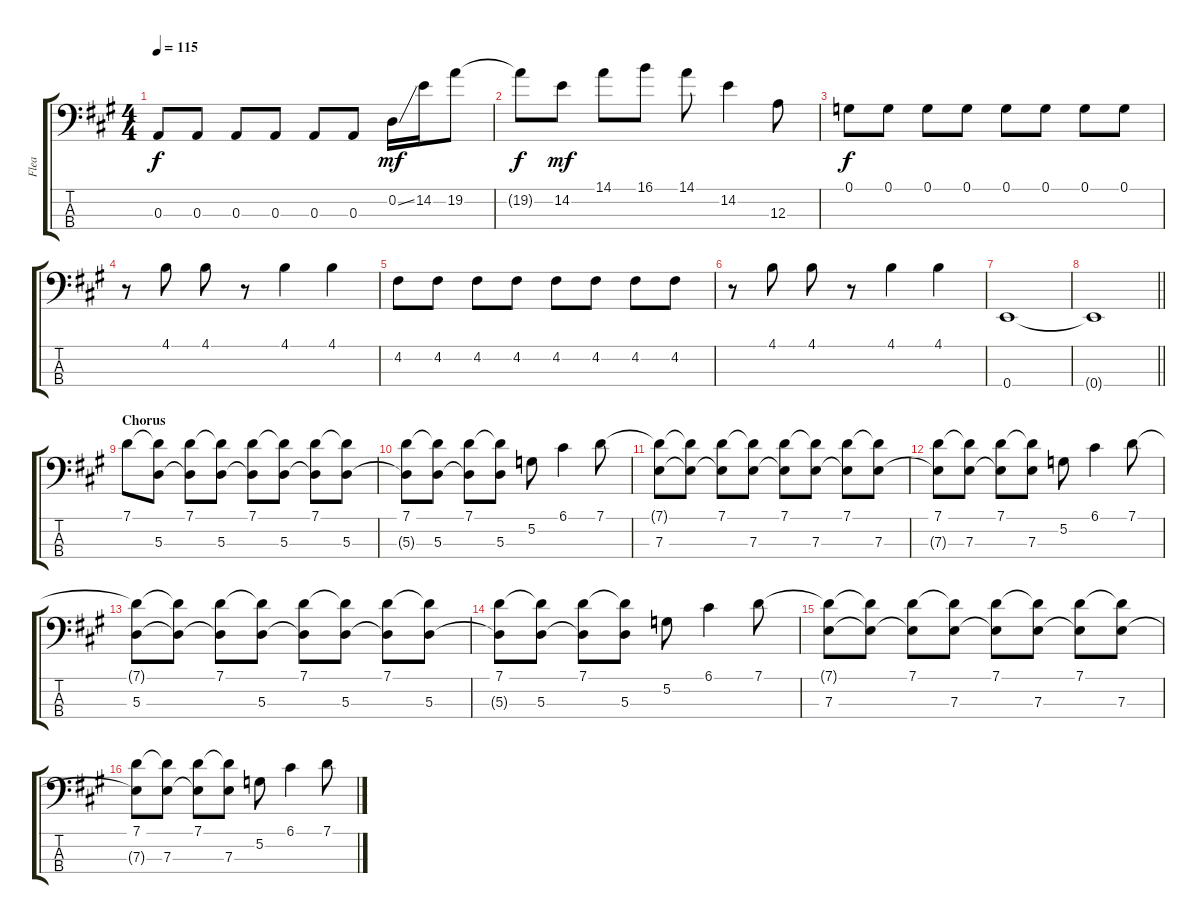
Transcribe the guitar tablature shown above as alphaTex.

\track ("Flea" "Flea") {instrument electricbassfinger}
\staff {score tabs}
\tuning (G2 D2 A1 E1) {hide}
\ts (4 4)
\tempo 115
\clef f4
\ks a
0.3.8{dy f} 0.3.8 0.3.8 0.3.8 0.3.8 0.3.8 0.2{ss}.16{dy mf} 14.2.16 19.2.8 |
19.2{t}.8{dy f} 14.2.8{dy mf} 14.1.8 16.1.8 14.1.8 14.2.4 12.3.8 |
0.1.8{dy f} 0.1.8 0.1.8 0.1.8 0.1.8 0.1.8 0.1.8 0.1.8 |
r.8 4.1.8 4.1.8 r.8 4.1.4 4.1.4 |
4.2.8 4.2.8 4.2.8 4.2.8 4.2.8 4.2.8 4.2.8 4.2.8 |
r.8 4.1.8 4.1.8 r.8 4.1.4 4.1.4 |
0.4.1 |
\barLineRight lightlight
0.4{t}.1 |
\section ("" "Chorus")
7.1.8 (7.1{t} 5.3).8 (7.1 5.3{t}).8 (7.1{t} 5.3).8 (7.1 5.3{t}).8 (7.1{t} 5.3).8 (7.1 5.3{t}).8 (7.1{t} 5.3).8 |
(7.1 5.3{t}).8 (7.1{t} 5.3).8 (7.1 5.3{t}).8 (7.1{t} 5.3).8 5.2.8 6.1.4 7.1.8 |
(7.1{t} 7.3).8 (7.1{t} 7.3{t}).8 (7.1 7.3{t}).8 (7.1{t} 7.3).8 (7.1 7.3{t}).8 (7.1{t} 7.3).8 (7.1 7.3{t}).8 (7.1{t} 7.3).8 |
(7.1 7.3{t}).8 (7.1{t} 7.3).8 (7.1 7.3{t}).8 (7.1{t} 7.3).8 5.2.8 6.1.4 7.1.8 |
(7.1{t} 5.3).8 (7.1{t} 5.3{t}).8 (7.1 5.3{t}).8 (7.1{t} 5.3).8 (7.1 5.3{t}).8 (7.1{t} 5.3).8 (7.1 5.3{t}).8 (7.1{t} 5.3).8 |
(7.1 5.3{t}).8 (7.1{t} 5.3).8 (7.1 5.3{t}).8 (7.1{t} 5.3).8 5.2.8 6.1.4 7.1.8 |
(7.1{t} 7.3).8 (7.1{t} 7.3{t}).8 (7.1 7.3{t}).8 (7.1{t} 7.3).8 (7.1 7.3{t}).8 (7.1{t} 7.3).8 (7.1 7.3{t}).8 (7.1{t} 7.3).8 |
(7.1 7.3{t}).8 (7.1{t} 7.3).8 (7.1 7.3{t}).8 (7.1{t} 7.3).8 5.2.8 6.1.4 7.1.8
